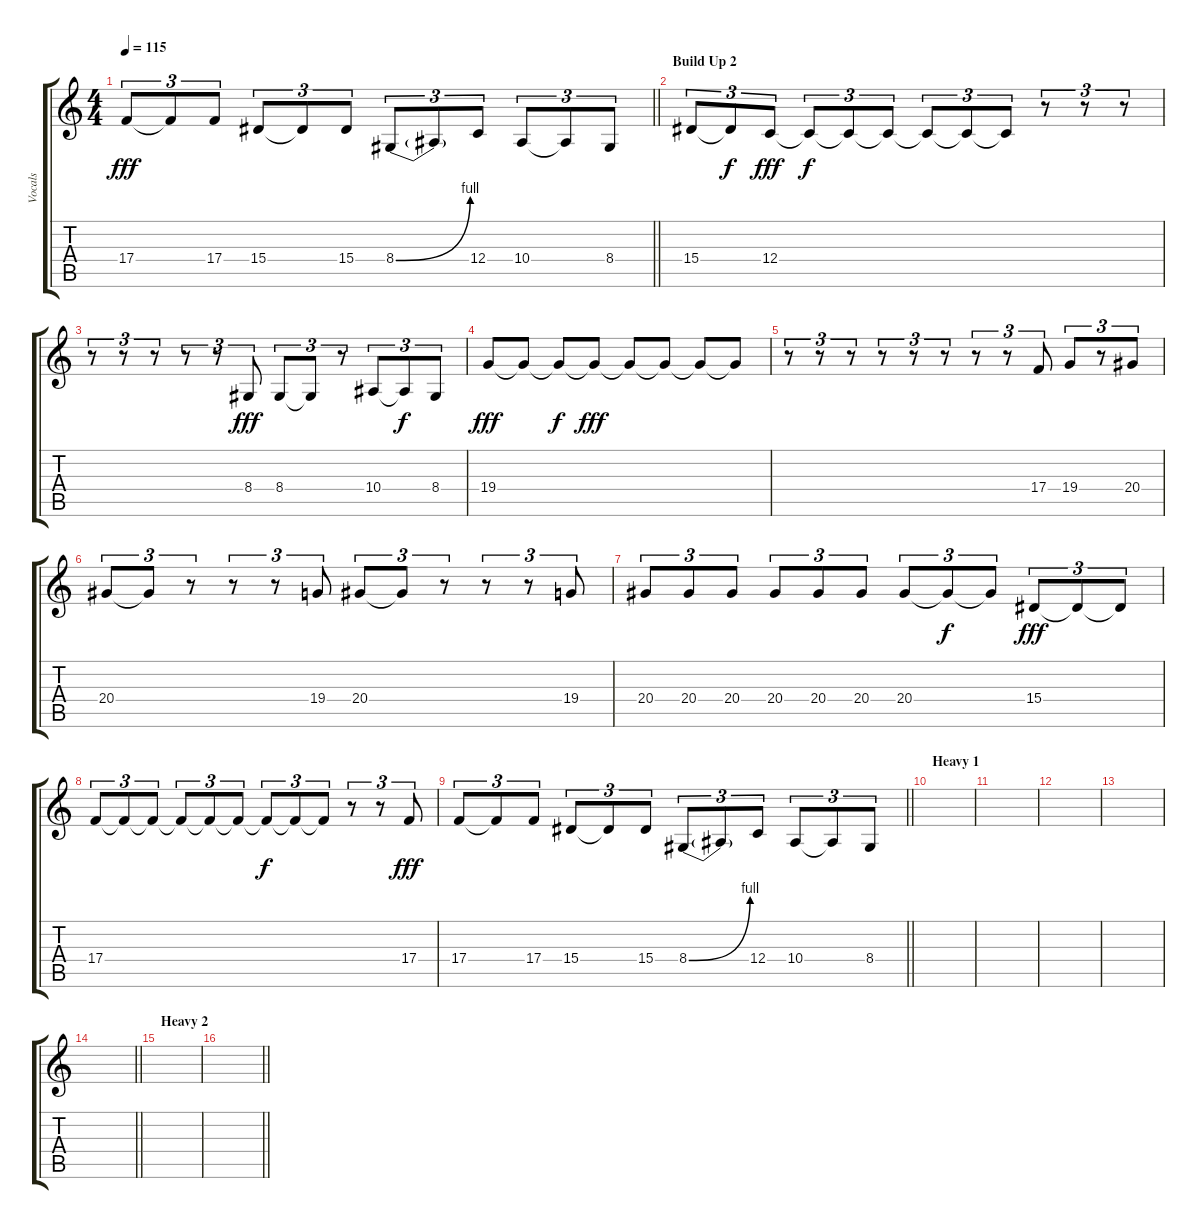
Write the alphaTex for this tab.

\track ("Vocals" "Vocals") {instrument bassoon}
\staff {score tabs}
\tuning (D4 A3 F3 C3 G2 C2) {hide}
\ts (4 4)
\tempo 115
\clef g2
\barLineRight lightlight
\ks c
17.4.8{tu (3 2) dy fff} 17.4{t}.8{tu (3 2)} 17.4.8{tu (3 2)} 15.4.8{tu (3 2)} 15.4{t}.8{tu (3 2)} 15.4.8{tu (3 2)} 8.4{be (bend 0 0 60 4)}.8{tu (3 2)} 8.4{t}.8{tu (3 2)} 12.4.8{tu (3 2)} 10.4.8{tu (3 2)} 10.4{t}.8{tu (3 2)} 8.4.8{tu (3 2)} |
\section ("" "Build Up 2")
15.4.8{tu (3 2)} 15.4{t}.8{tu (3 2) dy f} 12.4.8{tu (3 2) dy fff} 12.4{t}.8{tu (3 2) dy f} 12.4{t}.8{tu (3 2)} 12.4{t}.8{tu (3 2)} 12.4{t}.8{tu (3 2)} 12.4{t}.8{tu (3 2)} 12.4{t}.8{tu (3 2)} r.8{tu (3 2)} r.8{tu (3 2)} r.8{tu (3 2)} |
r.8{tu (3 2)} r.8{tu (3 2)} r.8{tu (3 2)} r.8{tu (3 2)} r.8{tu (3 2)} 8.4.8{tu (3 2) dy fff} 8.4.8{tu (3 2)} 8.4{t}.8{tu (3 2)} r.8{tu (3 2)} 10.4.8{tu (3 2)} 10.4{t}.8{tu (3 2) dy f} 8.4.8{tu (3 2)} |
19.4.8{dy fff} 19.4{t}.8 19.4{t}.8{dy f} 19.4{t}.8{dy fff} 19.4{t}.8 19.4{t}.8 19.4{t}.8 19.4{t}.8 |
r.8{tu (3 2)} r.8{tu (3 2)} r.8{tu (3 2)} r.8{tu (3 2)} r.8{tu (3 2)} r.8{tu (3 2)} r.8{tu (3 2)} r.8{tu (3 2)} 17.4.8{tu (3 2)} 19.4.8{tu (3 2)} r.8{tu (3 2)} 20.4.8{tu (3 2)} |
20.4.8{tu (3 2)} 20.4{t}.8{tu (3 2)} r.8{tu (3 2)} r.8{tu (3 2)} r.8{tu (3 2)} 19.4.8{tu (3 2)} 20.4.8{tu (3 2)} 20.4{t}.8{tu (3 2)} r.8{tu (3 2)} r.8{tu (3 2)} r.8{tu (3 2)} 19.4.8{tu (3 2)} |
20.4.8{tu (3 2)} 20.4.8{tu (3 2)} 20.4.8{tu (3 2)} 20.4.8{tu (3 2)} 20.4.8{tu (3 2)} 20.4.8{tu (3 2)} 20.4.8{tu (3 2)} 20.4{t}.8{tu (3 2) dy f} 20.4{t}.8{tu (3 2)} 15.4.8{tu (3 2) dy fff} 15.4{t}.8{tu (3 2)} 15.4{t}.8{tu (3 2)} |
17.4.8{tu (3 2)} 17.4{t}.8{tu (3 2)} 17.4{t}.8{tu (3 2)} 17.4{t}.8{tu (3 2)} 17.4{t}.8{tu (3 2)} 17.4{t}.8{tu (3 2)} 17.4{t}.8{tu (3 2) dy f} 17.4{t}.8{tu (3 2)} 17.4{t}.8{tu (3 2)} r.8{tu (3 2)} r.8{tu (3 2)} 17.4.8{tu (3 2) dy fff} |
\barLineRight lightlight
17.4.8{tu (3 2)} 17.4{t}.8{tu (3 2)} 17.4.8{tu (3 2)} 15.4.8{tu (3 2)} 15.4{t}.8{tu (3 2)} 15.4.8{tu (3 2)} 8.4{be (bend 0 0 60 4)}.8{tu (3 2)} 8.4{t}.8{tu (3 2)} 12.4.8{tu (3 2)} 10.4.8{tu (3 2)} 10.4{t}.8{tu (3 2)} 8.4.8{tu (3 2)} |
\section ("" "Heavy 1")
|
|
|
|
\barLineRight lightlight
|
\section ("" "Heavy 2")
|
\barLineRight lightlight
